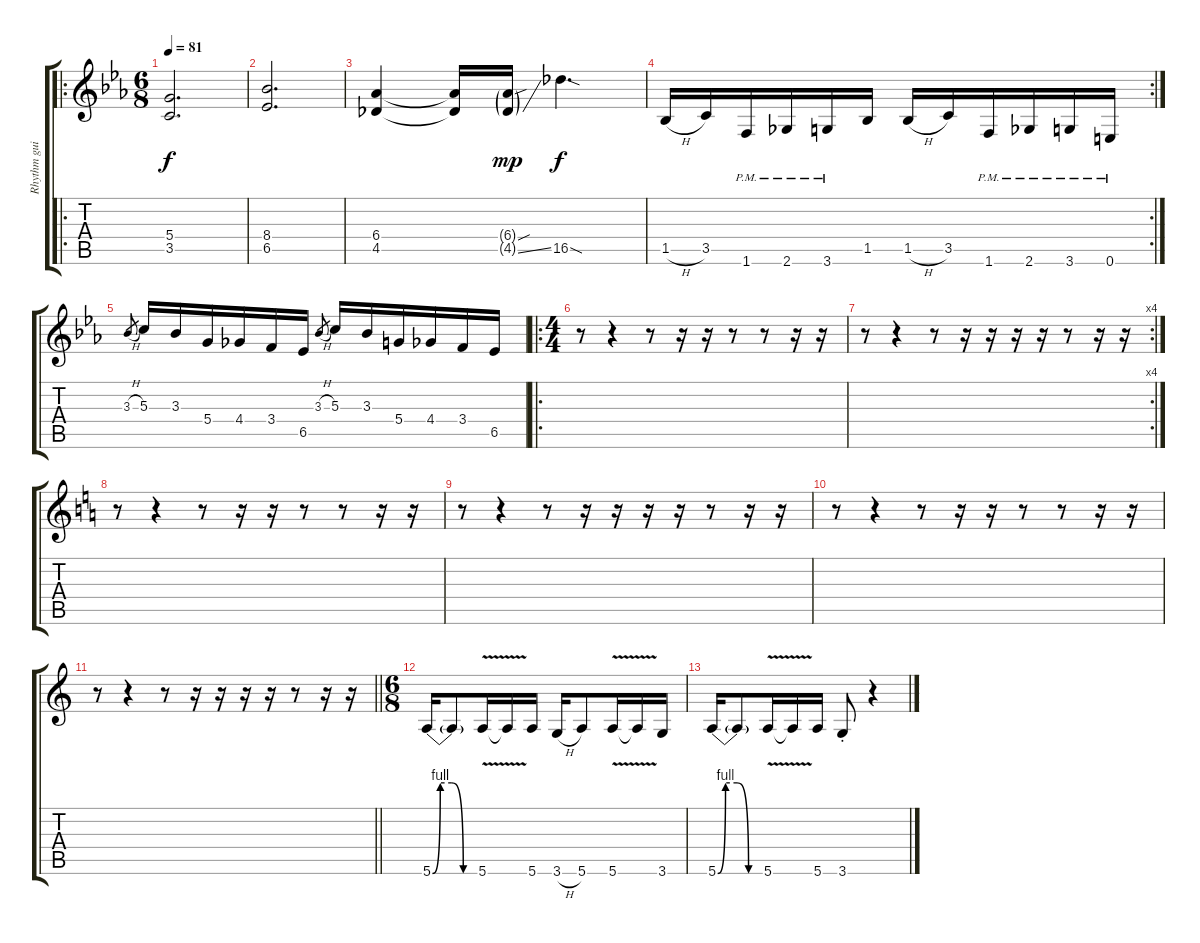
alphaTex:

\track ("Rhythm guitar" "Rhythm gui") {instrument overdrivenguitar}
\staff {score tabs}
\tuning (E4 B3 G3 D3 A2 E2) {hide}
\ro
\ts (6 8)
\tempo 81
\clef g2
\ks eb
(5.4 3.5).2{d dy f} |
(8.4 6.5).2{d} |
(6.4 4.5).4 (6.4{t} 4.5{t}).16 (6.4{sou g} 4.5{ss g}).16{dy mp} 16.5{sod}.4{d dy f} |
\rc 2
1.5{h}.16 3.5.16 1.6{pm}.16 2.6{pm}.16 3.6{pm}.16 1.5.16 1.5{h}.16 3.5.16 1.6{pm}.16 2.6{pm}.16 3.6{pm}.16 0.6{pm}.16 |
3.3{h}.8{gr} 5.3.16 3.3.16 5.4.16 4.4.16 3.4.16 6.5.16 3.3{h}.8{gr} 5.3.16 3.3.16 5.4.16 4.4.16 3.4.16 6.5.16 |
\ro
\ts (4 4)
r.8 r.4 r.8 r.16 r.16 r.8 r.8 r.16 r.16 |
\rc 4
r.8 r.4 r.8 r.16 r.16 r.16 r.16 r.8 r.16 r.16 |
\ks c
r.8 r.4 r.8 r.16 r.16 r.8 r.8 r.16 r.16 |
r.8 r.4 r.8 r.16 r.16 r.16 r.16 r.8 r.16 r.16 |
r.8 r.4 r.8 r.16 r.16 r.8 r.8 r.16 r.16 |
\barLineRight lightlight
r.8 r.4 r.8 r.16 r.16 r.16 r.16 r.8 r.16 r.16 |
\ts (6 8)
5.6{be (custom 0 0 10 4 25 4 40 0 60 0)}.16 5.6{t}.8 5.6{v}.16 5.6{v t}.16 5.6.16 3.6{h}.16 5.6.8 5.6{v}.16 5.6{v t}.16 3.6.16 |
5.6{be (custom 0 0 10 4 25 4 40 0 60 0)}.16 5.6{t}.8 5.6{v}.16 5.6{v t}.16 5.6.16 3.6{st}.8 r.4
